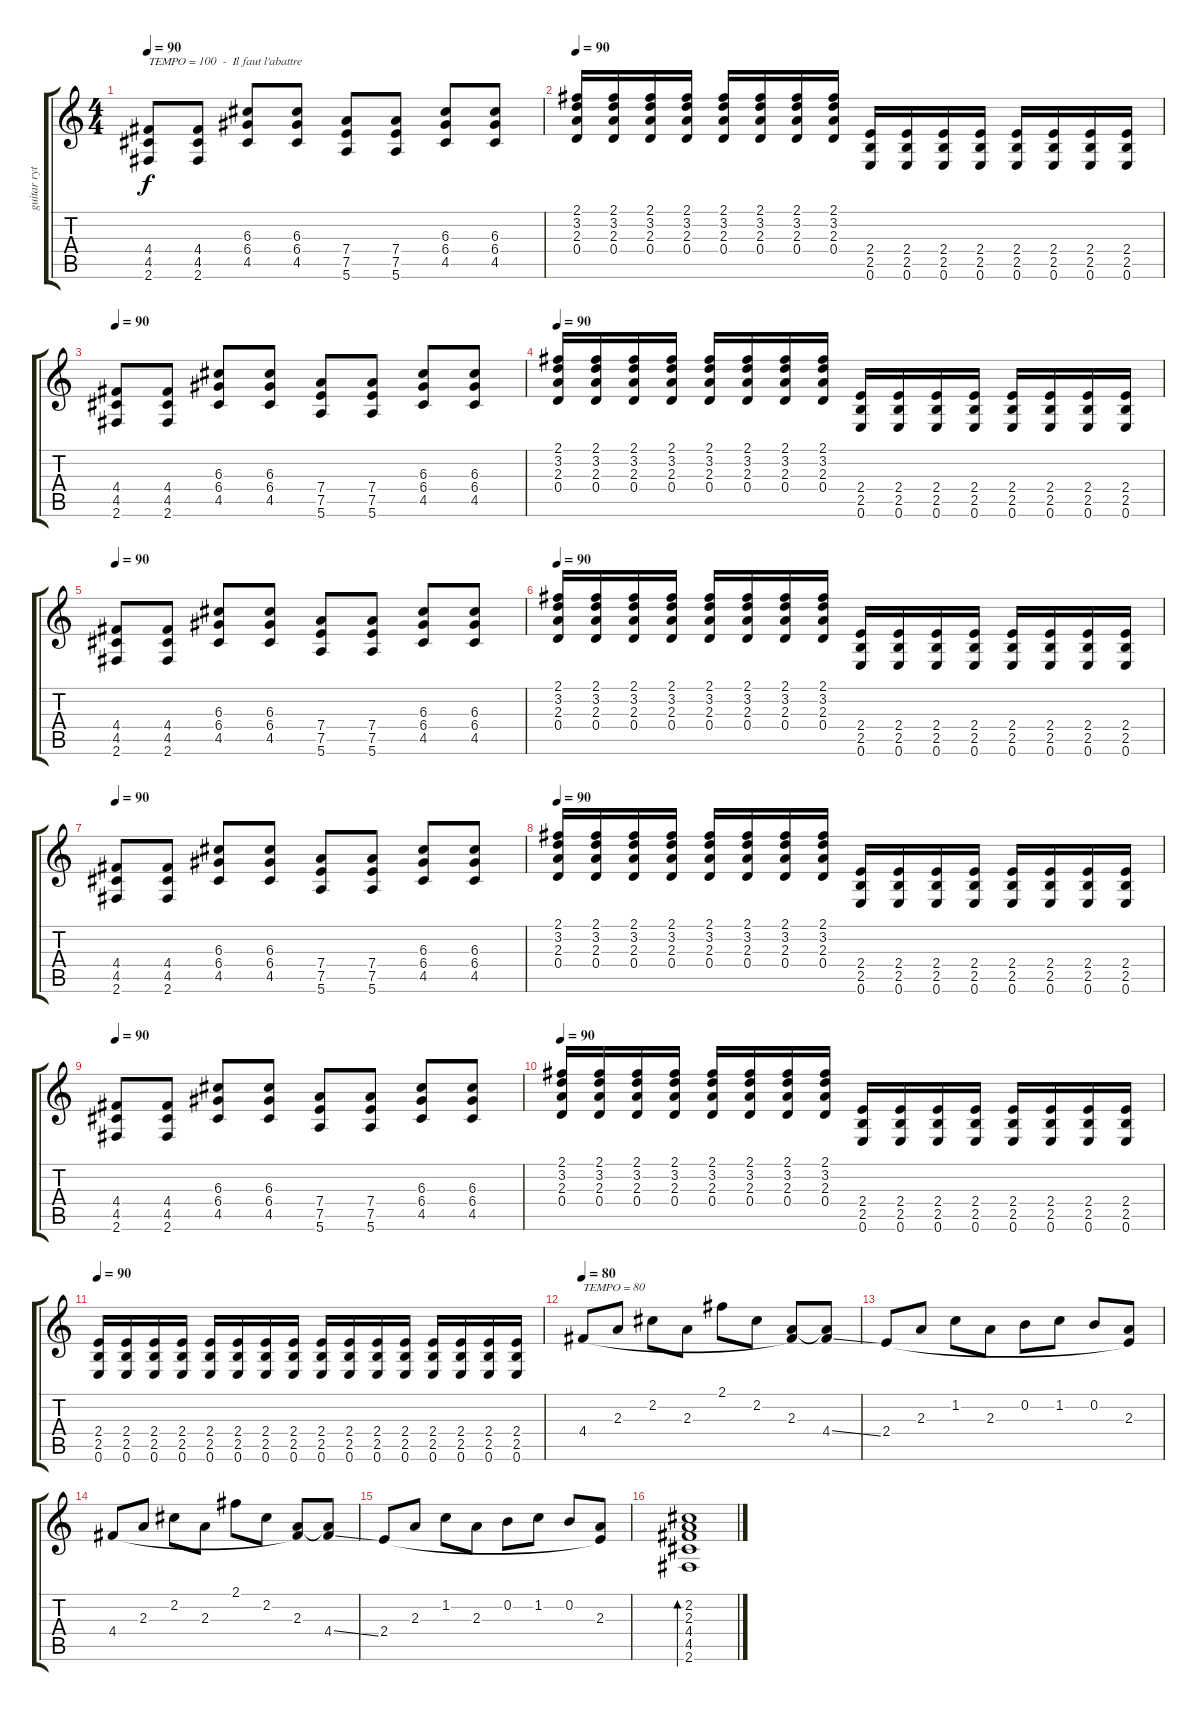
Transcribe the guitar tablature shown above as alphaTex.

\track ("guitar rythmique" "guitar ryt") {instrument acousticguitarsteel}
\staff {score tabs}
\tuning (E4 B3 G3 D3 A2 E2) {hide}
\ts (4 4)
\tempo 100
\tempo 90
\clef g2
\ks c
(4.4 4.5 2.6).8{txt "TEMPO = 100  -  Il faut l'abattre" dy f} (4.4 4.5 2.6).8 (6.3 6.4 4.5).8 (6.3 6.4 4.5).8 (7.4 7.5 5.6).8 (7.4 7.5 5.6).8 (6.3 6.4 4.5).8 (6.3 6.4 4.5).8 |
\tempo 90
(2.1 3.2 2.3 0.4).16 (2.1 3.2 2.3 0.4).16 (2.1 3.2 2.3 0.4).16 (2.1 3.2 2.3 0.4).16 (2.1 3.2 2.3 0.4).16 (2.1 3.2 2.3 0.4).16 (2.1 3.2 2.3 0.4).16 (2.1 3.2 2.3 0.4).16 (2.4 2.5 0.6).16 (2.4 2.5 0.6).16 (2.4 2.5 0.6).16 (2.4 2.5 0.6).16 (2.4 2.5 0.6).16 (2.4 2.5 0.6).16 (2.4 2.5 0.6).16 (2.4 2.5 0.6).16 |
\tempo 100
\tempo 90
(4.4 4.5 2.6).8 (4.4 4.5 2.6).8 (6.3 6.4 4.5).8 (6.3 6.4 4.5).8 (7.4 7.5 5.6).8 (7.4 7.5 5.6).8 (6.3 6.4 4.5).8 (6.3 6.4 4.5).8 |
\tempo 90
(2.1 3.2 2.3 0.4).16 (2.1 3.2 2.3 0.4).16 (2.1 3.2 2.3 0.4).16 (2.1 3.2 2.3 0.4).16 (2.1 3.2 2.3 0.4).16 (2.1 3.2 2.3 0.4).16 (2.1 3.2 2.3 0.4).16 (2.1 3.2 2.3 0.4).16 (2.4 2.5 0.6).16 (2.4 2.5 0.6).16 (2.4 2.5 0.6).16 (2.4 2.5 0.6).16 (2.4 2.5 0.6).16 (2.4 2.5 0.6).16 (2.4 2.5 0.6).16 (2.4 2.5 0.6).16 |
\tempo 100
\tempo 90
(4.4 4.5 2.6).8 (4.4 4.5 2.6).8 (6.3 6.4 4.5).8 (6.3 6.4 4.5).8 (7.4 7.5 5.6).8 (7.4 7.5 5.6).8 (6.3 6.4 4.5).8 (6.3 6.4 4.5).8 |
\tempo 90
(2.1 3.2 2.3 0.4).16 (2.1 3.2 2.3 0.4).16 (2.1 3.2 2.3 0.4).16 (2.1 3.2 2.3 0.4).16 (2.1 3.2 2.3 0.4).16 (2.1 3.2 2.3 0.4).16 (2.1 3.2 2.3 0.4).16 (2.1 3.2 2.3 0.4).16 (2.4 2.5 0.6).16 (2.4 2.5 0.6).16 (2.4 2.5 0.6).16 (2.4 2.5 0.6).16 (2.4 2.5 0.6).16 (2.4 2.5 0.6).16 (2.4 2.5 0.6).16 (2.4 2.5 0.6).16 |
\tempo 100
\tempo 90
(4.4 4.5 2.6).8 (4.4 4.5 2.6).8 (6.3 6.4 4.5).8 (6.3 6.4 4.5).8 (7.4 7.5 5.6).8 (7.4 7.5 5.6).8 (6.3 6.4 4.5).8 (6.3 6.4 4.5).8 |
\tempo 90
(2.1 3.2 2.3 0.4).16 (2.1 3.2 2.3 0.4).16 (2.1 3.2 2.3 0.4).16 (2.1 3.2 2.3 0.4).16 (2.1 3.2 2.3 0.4).16 (2.1 3.2 2.3 0.4).16 (2.1 3.2 2.3 0.4).16 (2.1 3.2 2.3 0.4).16 (2.4 2.5 0.6).16 (2.4 2.5 0.6).16 (2.4 2.5 0.6).16 (2.4 2.5 0.6).16 (2.4 2.5 0.6).16 (2.4 2.5 0.6).16 (2.4 2.5 0.6).16 (2.4 2.5 0.6).16 |
\tempo 100
\tempo 90
(4.4 4.5 2.6).8 (4.4 4.5 2.6).8 (6.3 6.4 4.5).8 (6.3 6.4 4.5).8 (7.4 7.5 5.6).8 (7.4 7.5 5.6).8 (6.3 6.4 4.5).8 (6.3 6.4 4.5).8 |
\tempo 90
(2.1 3.2 2.3 0.4).16 (2.1 3.2 2.3 0.4).16 (2.1 3.2 2.3 0.4).16 (2.1 3.2 2.3 0.4).16 (2.1 3.2 2.3 0.4).16 (2.1 3.2 2.3 0.4).16 (2.1 3.2 2.3 0.4).16 (2.1 3.2 2.3 0.4).16 (2.4 2.5 0.6).16 (2.4 2.5 0.6).16 (2.4 2.5 0.6).16 (2.4 2.5 0.6).16 (2.4 2.5 0.6).16 (2.4 2.5 0.6).16 (2.4 2.5 0.6).16 (2.4 2.5 0.6).16 |
\tempo 90
(2.4 2.5 0.6).16 (2.4 2.5 0.6).16 (2.4 2.5 0.6).16 (2.4 2.5 0.6).16 (2.4 2.5 0.6).16 (2.4 2.5 0.6).16 (2.4 2.5 0.6).16 (2.4 2.5 0.6).16 (2.4 2.5 0.6).16 (2.4 2.5 0.6).16 (2.4 2.5 0.6).16 (2.4 2.5 0.6).16 (2.4 2.5 0.6).16 (2.4 2.5 0.6).16 (2.4 2.5 0.6).16 (2.4 2.5 0.6).16 |
\tempo 80
4.4.8{txt "TEMPO = 80"} 2.3.8 2.2.8 2.3.8 2.1.8 2.2.8 (2.3 4.4{t}).8 (2.3{t} 4.4{ss}).8 |
2.4.8 2.3.8 1.2.8 2.3.8 0.2.8 1.2.8 0.2.8 (2.3 2.4{t}).8 |
4.4.8 2.3.8 2.2.8 2.3.8 2.1.8 2.2.8 (2.3 4.4{t}).8 (2.3{t} 4.4{ss}).8 |
2.4.8 2.3.8 1.2.8 2.3.8 0.2.8 1.2.8 0.2.8 (2.3 2.4{t}).8 |
(2.2 2.3 4.4 4.5 2.6).1{bd 120}
